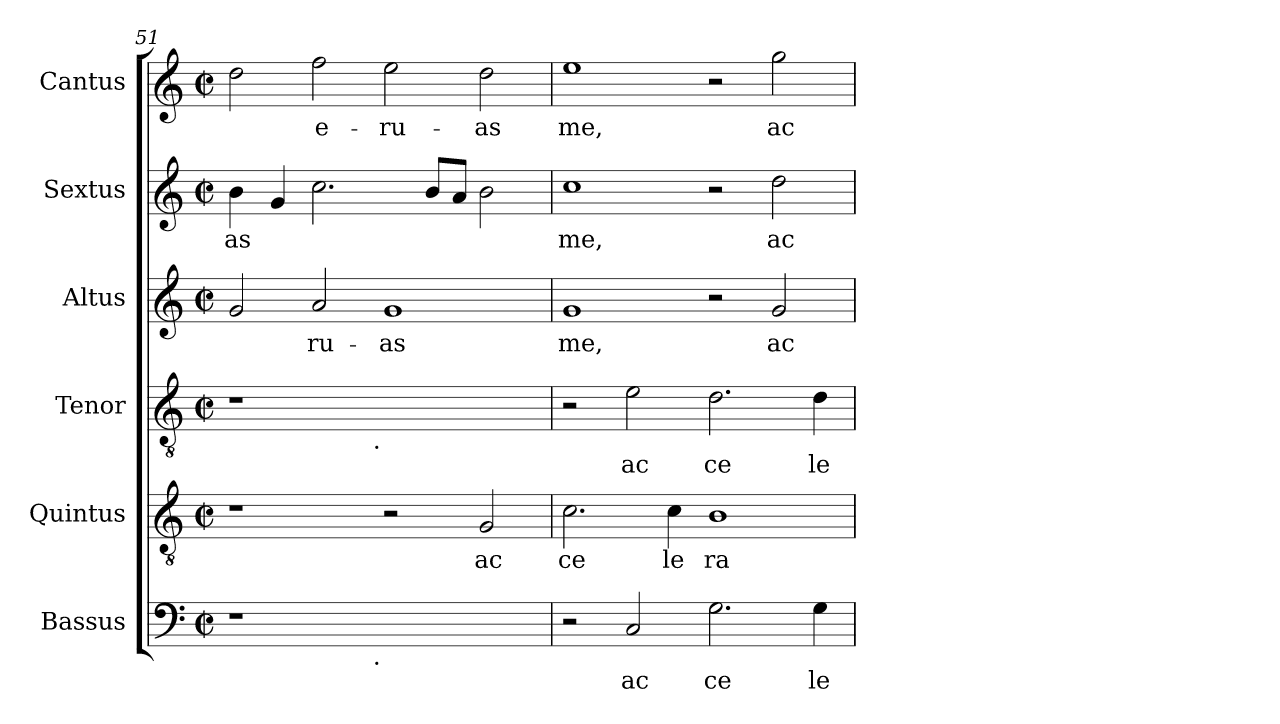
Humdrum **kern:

**kern	**text	**kern	**text	**kern	**text	**kern	**text	**kern	**text	**kern	**text
*part6	*part6	*part5	*part5	*part4	*part4	*part3	*part3	*part2	*part2	*part1	*part1
*staff6	*staff6	*staff5	*staff5	*staff4	*staff4	*staff3	*staff3	*staff2	*staff2	*staff1	*staff1
*I"Bassus	*	*I"Quintus	*	*I"Tenor	*	*I"Altus	*	*I"Sextus	*	*I"Cantus	*
*clefF4	*	*clefGv2	*	*clefGv2	*	*clefG2	*	*clefG2	*	*clefG2	*
*k[]	*	*k[]	*	*k[]	*	*k[]	*	*k[]	*	*k[]	*
*C:	*	*C:	*	*C:	*	*C:	*	*C:	*	*C:	*
*M2/2	*	*M2/2	*	*M2/2	*	*M2/2	*	*M2/2	*	*M2/2	*
*met(c|)	*	*met(c|)	*	*met(c|)	*	*met(c|)	*	*met(c|)	*	*met(c|)	*
=51	=51	=51	=51	=51	=51	=51	=51	=51	=51	=51	=51
!	!	!	!	!	!	!	!LO:LY:b:cj	!	!LO:LY:b:cj	!	!LO:LY:b:cj
*^	*	*	*	*^	*	*	*	*	*	*	*
1r	2ryy	.	1r	.	1r	2ryy	.	2g/	--	4b\	as	2dd\	.
!	!	!	!	!	!	!	!	!	!	!	!LO:LY:b:cj	!	!
.	.	.	.	.	.	.	.	.	.	4g/	.	.	.
!	!	!	!	!	!	!	!	!	!LO:LY:b:cj	!	!LO:LY:b:cj	!	!LO:LY:b:cj
.	4...ryy	.	.	.	.	4...ryy	.	2a/	-ru-	2.cc\	.	2ff\	e-
!	!	!	!	!	!	!LO:TX:b:t=.	!	!	!	!	!	!	!
!	!LO:TX:b:t=.	!	!	!	!	!	!	!	!	!	!	!	!
.	1ryy	.	.	.	.	1ryy	.	.	.	.	.	.	.
!	!	!	!	!	!	!	!	!	!LO:LY:b:cj	!	!	!	!LO:LY:b:cj
1ryy	.	.	2r	.	1ryy	.	.	1g	-as	.	.	2ee\	-ru-
!	!	!	!	!	!	!	!	!	!	!	!LO:LY:b:cj	!	!
.	.	.	.	.	.	.	.	.	.	8b/L	.	.	.
!	!	!	!	!	!	!	!	!	!	!	!LO:LY:b:cj	!	!
.	.	.	.	.	.	.	.	.	.	8a/J	.	.	.
!	!	!	!	!LO:LY:b:cj	!	!	!	!	!	!	!LO:LY:b:cj	!	!LO:LY:b:cj
.	.	.	2G/	ac	.	.	.	.	.	2b\	.	2dd\	-as
.	32ryy	.	.	.	.	32ryy	.	.	.	.	.	.	.
=52	=52	=52	=52	=52	=52	=52	=52	=52	=52	=52	=52	=52	=52
!	!	!	!	!LO:LY:b:cj	!	!	!	!	!LO:LY:b:cj	!	!LO:LY:b:cj	!	!LO:LY:b:cj
*v	*v	*	*	*	*v	*v	*	*	*	*	*	*	*
2r	.	2.c\	ce	2r	.	1g	me,	1cc	me,	1ee	me,
!	!LO:LY:b:cj	!	!	!	!LO:LY:b:cj	!	!	!	!	!	!
2C/	ac	.	.	2e\	ac	.	.	.	.	.	.
!	!	!	!LO:LY:b:cj	!	!	!	!	!	!	!	!
.	.	4c\	le	.	.	.	.	.	.	.	.
!	!LO:LY:b:cj	!	!LO:LY:b:cj	!	!LO:LY:b:cj	!	!	!	!	!	!
2.G\	ce	1B	ra	2.d\	ce	2r	.	2r	.	2r	.
!	!	!	!	!	!	!	!LO:LY:b:cj	!	!LO:LY:b:cj	!	!LO:LY:b:cj
.	.	.	.	.	.	2g/	ac-	2dd\	ac	2gg\	ac-
!	!LO:LY:b:cj	!	!	!	!LO:LY:b:cj	!	!	!	!	!	!
4G\	le	.	.	4d\	le	.	.	.	.	.	.
=	=	=	=	=	=	=	=	=	=	=	=
*-	*-	*-	*-	*-	*-	*-	*-	*-	*-	*-	*-
